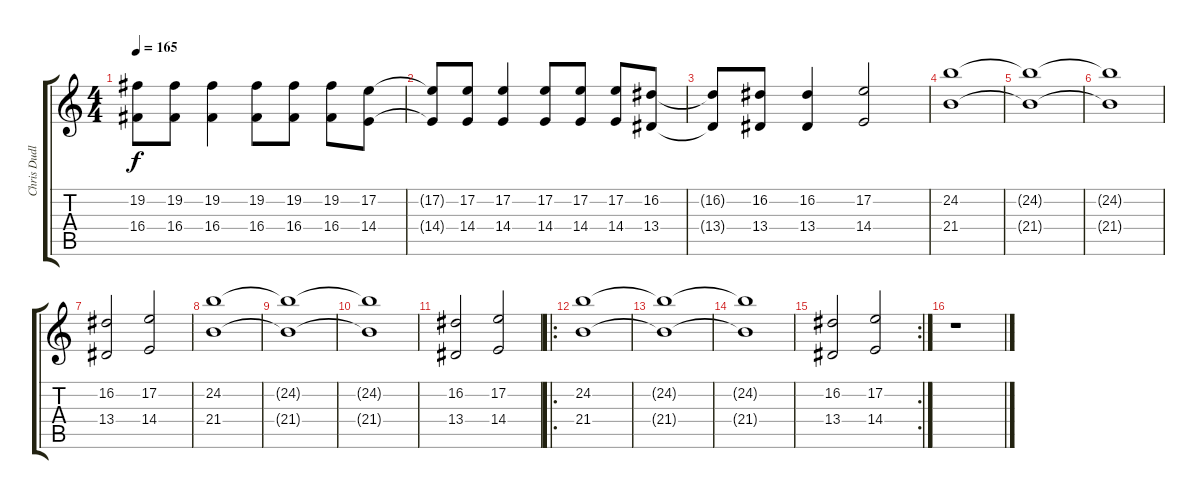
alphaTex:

\track ("Chris Dudley" "Chris Dudl") {instrument lead2sawtooth}
\staff {score tabs}
\tuning (E4 B3 G3 D3 A2 D2) {hide}
\ts (4 4)
\tempo 165
\clef g2
\ks c
(19.2{t} 16.4{t}).8{dy f} (19.2 16.4).8 (19.2 16.4).4 (19.2 16.4).8 (19.2 16.4).8 (19.2 16.4).8 (17.2 14.4).8 |
(17.2{t} 14.4{t}).8 (17.2 14.4).8 (17.2 14.4).4 (17.2 14.4).8 (17.2 14.4).8 (17.2 14.4).8 (16.2 13.4).8 |
(16.2{t} 13.4{t}).8 (16.2 13.4).8 (16.2 13.4).4 (17.2 14.4).2 |
(24.2 21.4).1 |
(24.2{t} 21.4{t}).1 |
(24.2{t} 21.4{t}).1 |
(16.2 13.4).2 (17.2 14.4).2 |
(24.2 21.4).1 |
(24.2{t} 21.4{t}).1 |
(24.2{t} 21.4{t}).1 |
(16.2 13.4).2 (17.2 14.4).2 |
\ro
(24.2 21.4).1 |
(24.2{t} 21.4{t}).1 |
(24.2{t} 21.4{t}).1 |
\rc 2
(16.2 13.4).2 (17.2 14.4).2 |
r.1
